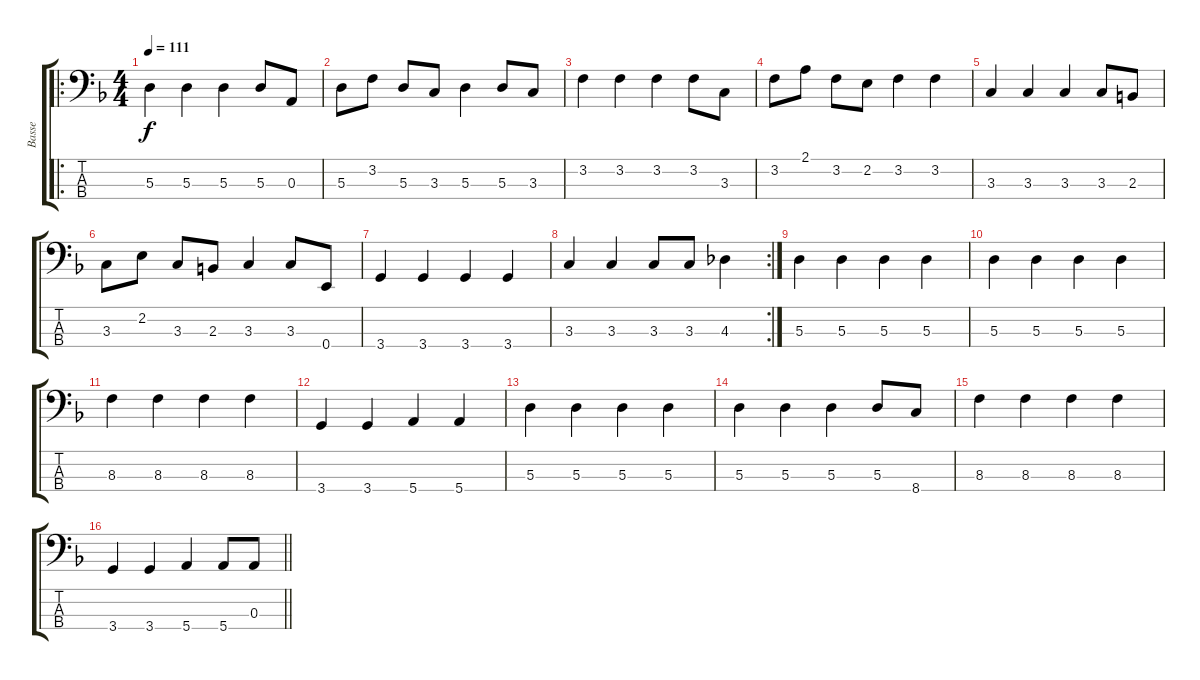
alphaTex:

\track ("Basse" "Basse") {instrument electricbassfinger}
\staff {score tabs}
\tuning (G2 D2 A1 E1) {hide}
\ro
\ts (4 4)
\tempo 111
\clef f4
\ks dminor
5.3.4{dy f} 5.3.4 5.3.4 5.3.8 0.3.8 |
5.3.8 3.2.8 5.3.8 3.3.8 5.3.4 5.3.8 3.3.8 |
3.2.4 3.2.4 3.2.4 3.2.8 3.3.8 |
3.2.8 2.1.8 3.2.8 2.2.8 3.2.4 3.2.4 |
3.3.4 3.3.4 3.3.4 3.3.8 2.3.8 |
3.3.8 2.2.8 3.3.8 2.3.8 3.3.4 3.3.8 0.4.8 |
3.4.4 3.4.4 3.4.4 3.4.4 |
\rc 2
3.3.4 3.3.4 3.3.8 3.3.8 4.3.4 |
5.3.4 5.3.4 5.3.4 5.3.4 |
5.3.4 5.3.4 5.3.4 5.3.4 |
8.3.4 8.3.4 8.3.4 8.3.4 |
3.4.4 3.4.4 5.4.4 5.4.4 |
5.3.4 5.3.4 5.3.4 5.3.4 |
5.3.4 5.3.4 5.3.4 5.3.8 8.4.8 |
8.3.4 8.3.4 8.3.4 8.3.4 |
\barLineRight lightlight
3.4.4 3.4.4 5.4.4 5.4.8 0.3.8
